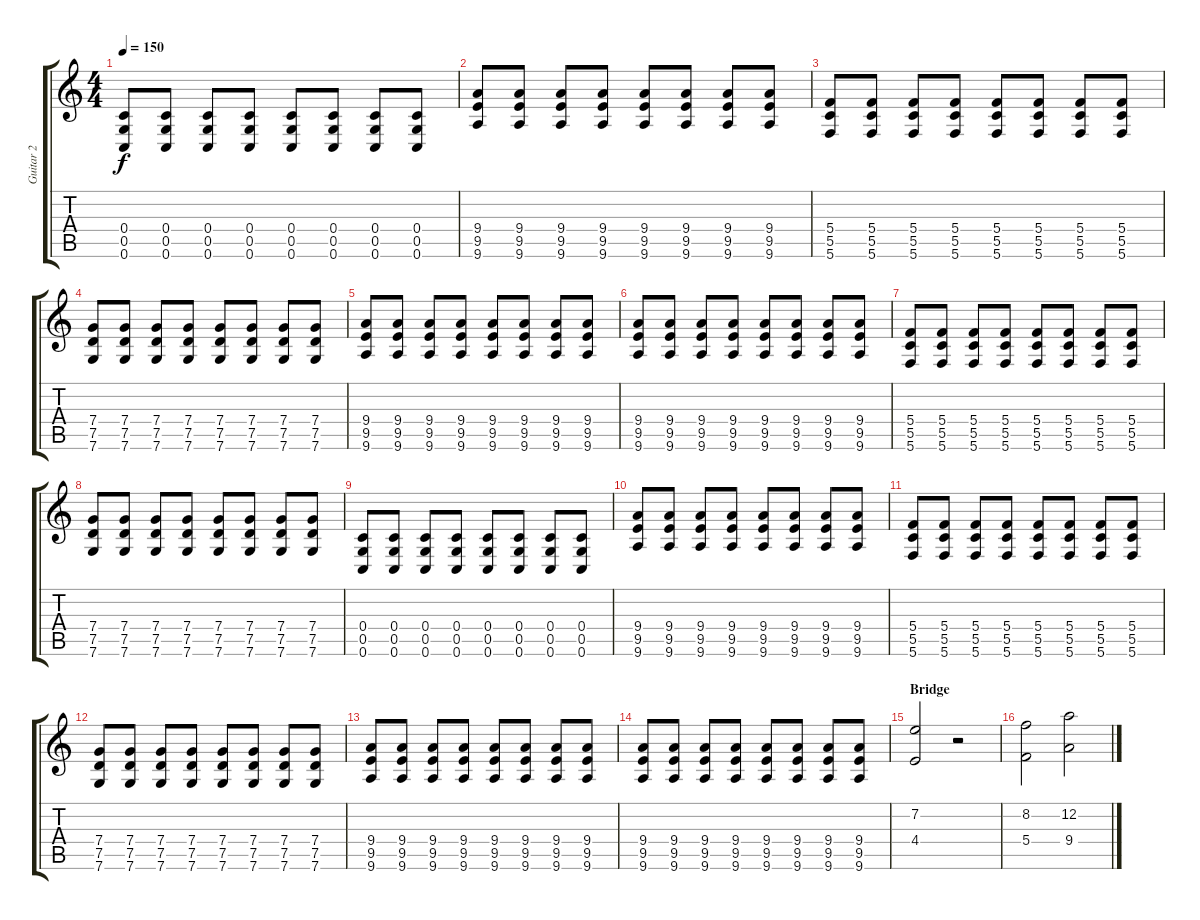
\track ("Guitar 2" "Guitar 2") {instrument overdrivenguitar}
\staff {score tabs}
\tuning (D4 A3 F3 C3 G2 C2) {hide}
\ts (4 4)
\tempo 150
\clef g2
\ks c
(0.4 0.5 0.6).8{dy f} (0.4 0.5 0.6).8 (0.4 0.5 0.6).8 (0.4 0.5 0.6).8 (0.4 0.5 0.6).8 (0.4 0.5 0.6).8 (0.4 0.5 0.6).8 (0.4 0.5 0.6).8 |
(9.4 9.5 9.6).8 (9.4 9.5 9.6).8 (9.4 9.5 9.6).8 (9.4 9.5 9.6).8 (9.4 9.5 9.6).8 (9.4 9.5 9.6).8 (9.4 9.5 9.6).8 (9.4 9.5 9.6).8 |
(5.4 5.5 5.6).8 (5.4 5.5 5.6).8 (5.4 5.5 5.6).8 (5.4 5.5 5.6).8 (5.4 5.5 5.6).8 (5.4 5.5 5.6).8 (5.4 5.5 5.6).8 (5.4 5.5 5.6).8 |
(7.4 7.5 7.6).8 (7.4 7.5 7.6).8 (7.4 7.5 7.6).8 (7.4 7.5 7.6).8 (7.4 7.5 7.6).8 (7.4 7.5 7.6).8 (7.4 7.5 7.6).8 (7.4 7.5 7.6).8 |
(9.4 9.5 9.6).8 (9.4 9.5 9.6).8 (9.4 9.5 9.6).8 (9.4 9.5 9.6).8 (9.4 9.5 9.6).8 (9.4 9.5 9.6).8 (9.4 9.5 9.6).8 (9.4 9.5 9.6).8 |
(9.4 9.5 9.6).8 (9.4 9.5 9.6).8 (9.4 9.5 9.6).8 (9.4 9.5 9.6).8 (9.4 9.5 9.6).8 (9.4 9.5 9.6).8 (9.4 9.5 9.6).8 (9.4 9.5 9.6).8 |
(5.4 5.5 5.6).8 (5.4 5.5 5.6).8 (5.4 5.5 5.6).8 (5.4 5.5 5.6).8 (5.4 5.5 5.6).8 (5.4 5.5 5.6).8 (5.4 5.5 5.6).8 (5.4 5.5 5.6).8 |
(7.4 7.5 7.6).8 (7.4 7.5 7.6).8 (7.4 7.5 7.6).8 (7.4 7.5 7.6).8 (7.4 7.5 7.6).8 (7.4 7.5 7.6).8 (7.4 7.5 7.6).8 (7.4 7.5 7.6).8 |
(0.4 0.5 0.6).8 (0.4 0.5 0.6).8 (0.4 0.5 0.6).8 (0.4 0.5 0.6).8 (0.4 0.5 0.6).8 (0.4 0.5 0.6).8 (0.4 0.5 0.6).8 (0.4 0.5 0.6).8 |
(9.4 9.5 9.6).8 (9.4 9.5 9.6).8 (9.4 9.5 9.6).8 (9.4 9.5 9.6).8 (9.4 9.5 9.6).8 (9.4 9.5 9.6).8 (9.4 9.5 9.6).8 (9.4 9.5 9.6).8 |
(5.4 5.5 5.6).8 (5.4 5.5 5.6).8 (5.4 5.5 5.6).8 (5.4 5.5 5.6).8 (5.4 5.5 5.6).8 (5.4 5.5 5.6).8 (5.4 5.5 5.6).8 (5.4 5.5 5.6).8 |
(7.4 7.5 7.6).8 (7.4 7.5 7.6).8 (7.4 7.5 7.6).8 (7.4 7.5 7.6).8 (7.4 7.5 7.6).8 (7.4 7.5 7.6).8 (7.4 7.5 7.6).8 (7.4 7.5 7.6).8 |
(9.4 9.5 9.6).8 (9.4 9.5 9.6).8 (9.4 9.5 9.6).8 (9.4 9.5 9.6).8 (9.4 9.5 9.6).8 (9.4 9.5 9.6).8 (9.4 9.5 9.6).8 (9.4 9.5 9.6).8 |
(9.4 9.5 9.6).8 (9.4 9.5 9.6).8 (9.4 9.5 9.6).8 (9.4 9.5 9.6).8 (9.4 9.5 9.6).8 (9.4 9.5 9.6).8 (9.4 9.5 9.6).8 (9.4 9.5 9.6).8 |
\section ("" "Bridge")
(7.2 4.4).2{volume 14} r.2 |
(8.2 5.4).2 (12.2 9.4).2
